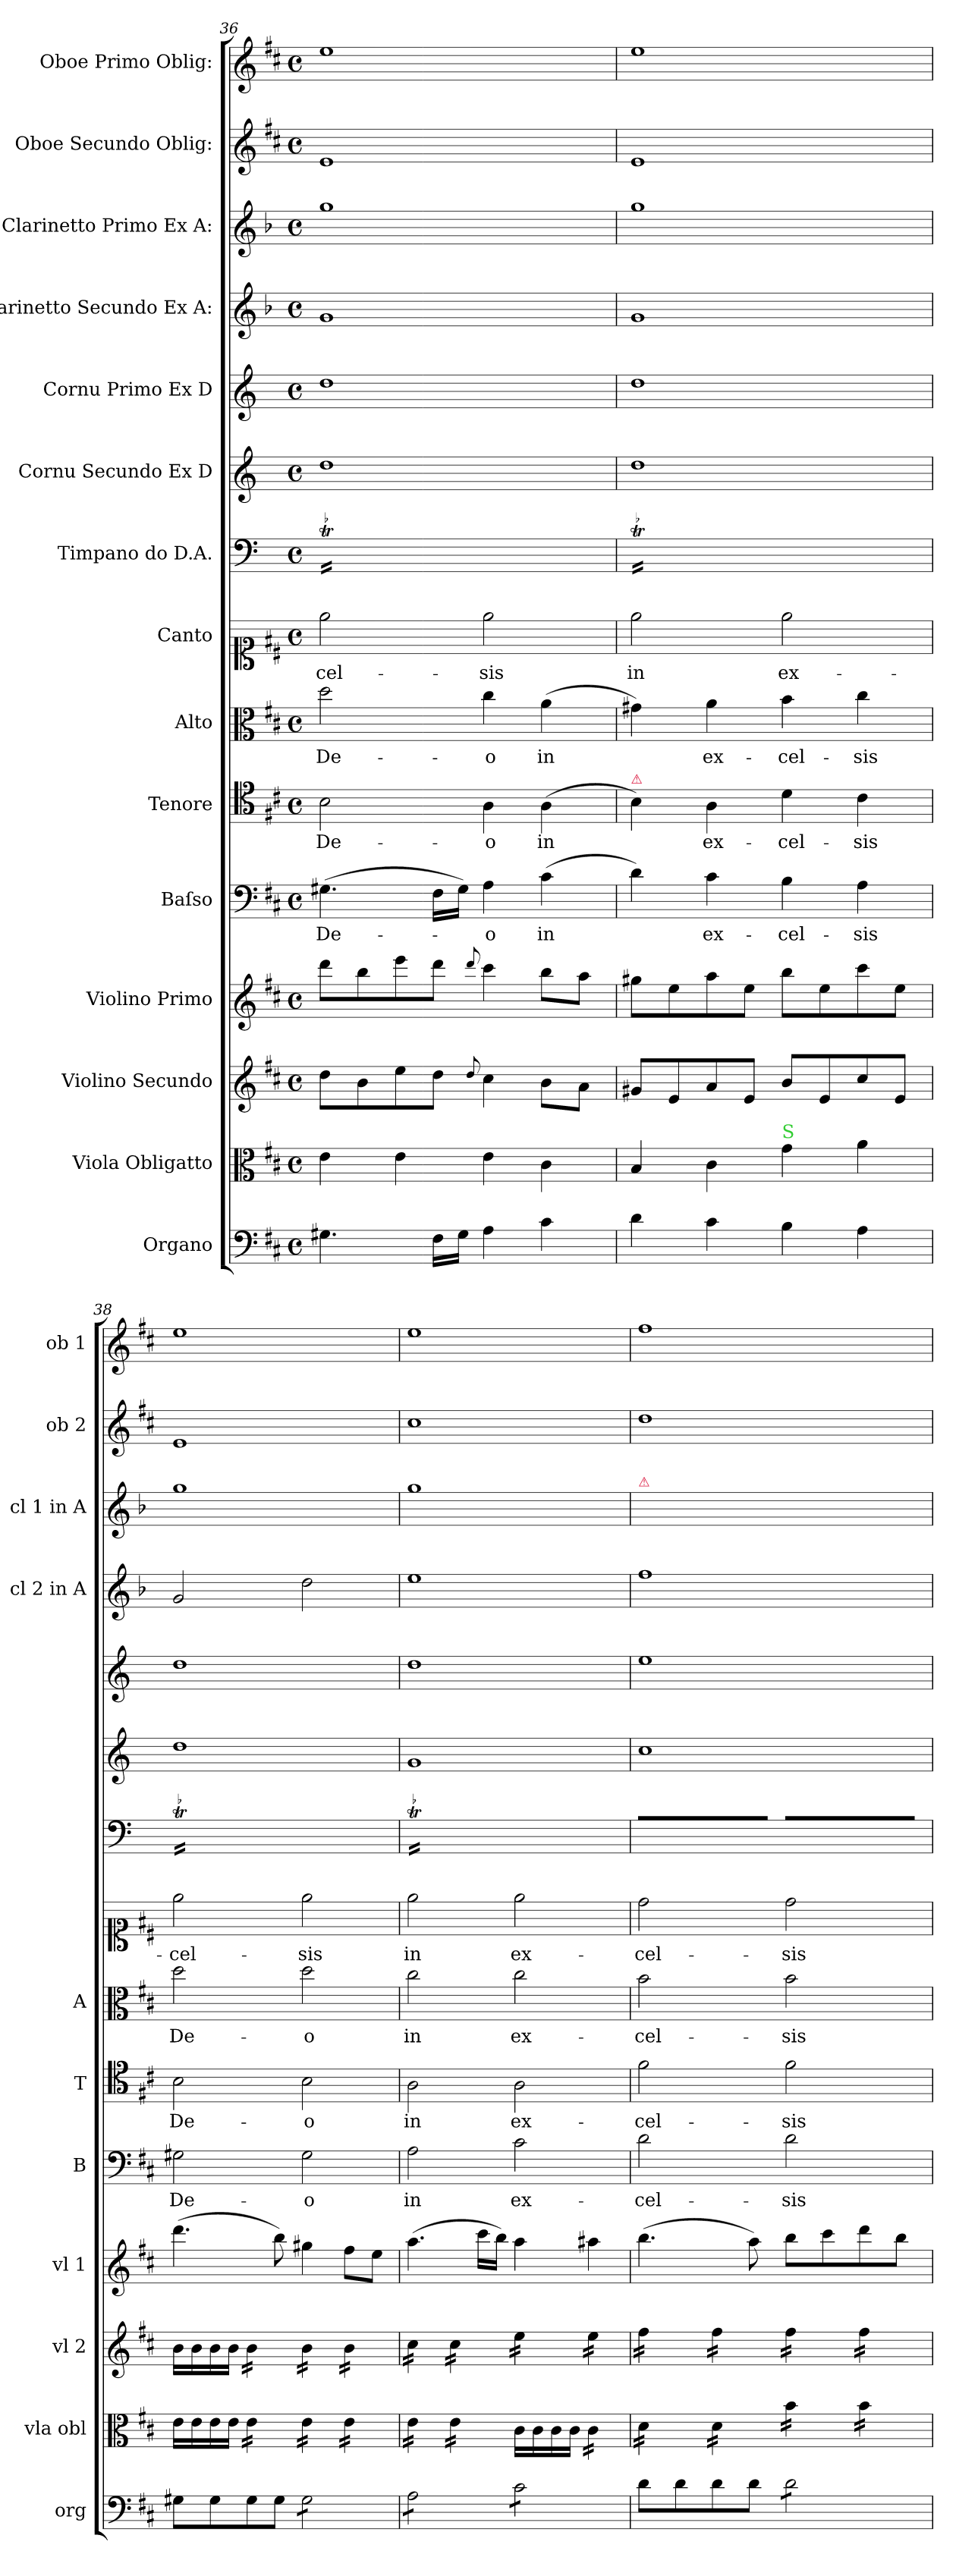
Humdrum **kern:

**kern	**kern	**kern	**kern	**kern	**text	**kern	**text	**kern	**text	**kern	**text	**kern	**kern	**kern	**kern	**kern	**kern	**kern
*part15	*part14	*part13	*part12	*part11	*part11	*part10	*part10	*part9	*part9	*part8	*part8	*part7	*part6	*part5	*part4	*part3	*part2	*part1
*staff15	*staff14	*staff13	*staff12	*staff11	*staff11	*staff10	*staff10	*staff9	*staff9	*staff8	*staff8	*staff7	*staff6	*staff5	*staff4	*staff3	*staff2	*staff1
*I"Organo	*I"Viola Obligatto	*I"Violino Secundo	*I"Violino Primo	*I"Baſso	*	*I"Tenore	*	*I"Alto	*	*I"Canto	*	*I"Timpano do D.A.	*I"Cornu Secundo Ex D	*I"Cornu Primo Ex D	*I"Clarinetto Secundo Ex A:	*I"Clarinetto Primo Ex A:	*I"Oboe Secundo Oblig:	*I"Oboe Primo Oblig:
*I'org	*I'vla obl	*I'vl 2	*I'vl 1	*I'B	*	*I'T	*	*I'A	*	*	*	*	*	*	*I'cl 2 in A	*I'cl 1 in A	*I'ob 2	*I'ob 1
*clefF4	*clefC3	*clefG2	*clefG2	*clefF4	*	*clefC4	*	*clefC3	*	*clefC1	*	*clefF4	*clefG2	*clefG2	*clefG2	*clefG2	*clefG2	*clefG2
*	*	*	*	*	*	*	*	*	*	*	*	*	*ITrd6c10	*ITrd6c10	*ITrd2c3	*ITrd2c3	*	*
*k[f#c#]	*k[f#c#]	*k[f#c#]	*k[f#c#]	*k[f#c#]	*	*k[f#c#]	*	*k[f#c#]	*	*k[f#c#]	*	*k[]	*k[f#c#]	*k[f#c#]	*k[f#c#]	*k[f#c#]	*k[f#c#]	*k[f#c#]
*D:	*D:	*D:	*D:	*D:	*	*D:	*	*D:	*	*D:	*	*	*D:	*D:	*D:	*D:	*D:	*D:
*M4/4	*M4/4	*M4/4	*M4/4	*M4/4	*	*M4/4	*	*M4/4	*	*M4/4	*	*M4/4	*M4/4	*M4/4	*M4/4	*M4/4	*M4/4	*M4/4
*met(c)	*met(c)	*met(c)	*met(c)	*met(c)	*	*met(c)	*	*met(c)	*	*met(c)	*	*met(c)	*met(c)	*met(c)	*met(c)	*met(c)	*met(c)	*met(c)
=36	=36	=36	=36	=36	=36	=36	=36	=36	=36	=36	=36	=36	=36	=36	=36	=36	=36	=36
!	!	!	!	!	!	!	!	!	!	!	!LO:LY:i	!	!	!	!	!	!	!
*	*	*	*	*	*	*	*	*	*	*	*	*tremolo	*	*	*	*	*	*
4.G#X\	4e\	8dd\L	8ddd\L	(4.G#X\	De-	2B\	De-	2dd\	De-	2ee\	-cel-	16Rft/yyLL	1e	1e	1e	1ee	1e	1ee
.	.	.	.	.	.	.	.	.	.	.	.	16Rft/yy	.	.	.	.	.	.
.	.	8b\	8bb\	.	.	.	.	.	.	.	.	16Rft/yy	.	.	.	.	.	.
.	.	.	.	.	.	.	.	.	.	.	.	16Rft/yy	.	.	.	.	.	.
.	4e\	8ee\	8eee\	.	.	.	.	.	.	.	.	16Rft/yy	.	.	.	.	.	.
.	.	.	.	.	.	.	.	.	.	.	.	16Rft/yy	.	.	.	.	.	.
16F#\LL	.	8dd\J	8ddd\J	16F#\LL	.	.	.	.	.	.	.	16Rft/yy	.	.	.	.	.	.
16G#\JJ	.	.	.	16G#\JJ)	.	.	.	.	.	.	.	16Rft/yy	.	.	.	.	.	.
.	.	8qqdd/	8qqddd/	.	.	.	.	.	.	.	.	.	.	.	.	.	.	.
!	!	!	!	!	!	!	!	!	!	!	!LO:LY:i	!	!	!	!	!	!	!
4A\	4e\	4cc#\	4ccc#\	4A\	-o	4A\	-o	4cc#\	-o	2ee\	-sis	16Rft/yy	.	.	.	.	.	.
.	.	.	.	.	.	.	.	.	.	.	.	16Rft/yy	.	.	.	.	.	.
.	.	.	.	.	.	.	.	.	.	.	.	16Rft/yy	.	.	.	.	.	.
.	.	.	.	.	.	.	.	.	.	.	.	16Rft/yy	.	.	.	.	.	.
4c#\	4c#\	8b\L	8bb\L	(4c#\	in	(4A\	in	(4a\	in	.	.	16Rft/yy	.	.	.	.	.	.
.	.	.	.	.	.	.	.	.	.	.	.	16Rft/yy	.	.	.	.	.	.
.	.	8a\J	8aa\J	.	.	.	.	.	.	.	.	16Rft/yy	.	.	.	.	.	.
.	.	.	.	.	.	.	.	.	.	.	.	16Rft/yyJJ	.	.	.	.	.	.
=37	=37	=37	=37	=37	=37	=37	=37	=37	=37	=37	=37	=37	=37	=37	=37	=37	=37	=37
!	!	!	!	!	!	!LO:TX:a:color=crimson:t=⚠	!	!	!	!	!	!	!	!	!	!	!	!
!	!	!	!	!	!	!	!	!	!	!	!LO:LY:i	!	!	!	!	!	!	!
4d\	4B/	8g#X/L	8gg#X\L	4d\)	.	4B\)	.	4g#X\)	.	2ee\	in	16Rft/yyLL	1e	1e	1e	1ee	1e	1ee
.	.	.	.	.	.	.	.	.	.	.	.	16Rft/yy	.	.	.	.	.	.
.	.	8e/	8ee\	.	.	.	.	.	.	.	.	16Rft/yy	.	.	.	.	.	.
.	.	.	.	.	.	.	.	.	.	.	.	16Rft/yy	.	.	.	.	.	.
4c#\	4c#\	8a/	8aa\	4c#\	ex-	4A\	ex-	4a\	ex-	.	.	16Rft/yy	.	.	.	.	.	.
.	.	.	.	.	.	.	.	.	.	.	.	16Rft/yy	.	.	.	.	.	.
.	.	8e/J	8ee\J	.	.	.	.	.	.	.	.	16Rft/yy	.	.	.	.	.	.
.	.	.	.	.	.	.	.	.	.	.	.	16Rft/yy	.	.	.	.	.	.
!	!LO:TX:a:color=limegreen:t=S	!	!	!	!	!	!	!	!	!	!	!	!	!	!	!	!	!
!	!	!	!	!	!	!	!	!	!	!	!LO:LY:i	!	!	!	!	!	!	!
4B\	4g\	8b/L	8bb\L	4B\	-cel-	4d\	-cel-	4b\	-cel-	2ee\	ex-	16Rft/yy	.	.	.	.	.	.
.	.	.	.	.	.	.	.	.	.	.	.	16Rft/yy	.	.	.	.	.	.
.	.	8e/	8ee\	.	.	.	.	.	.	.	.	16Rft/yy	.	.	.	.	.	.
.	.	.	.	.	.	.	.	.	.	.	.	16Rft/yy	.	.	.	.	.	.
4A\	4a\	8cc#/	8ccc#\	4A\	-sis	4c#\	-sis	4cc#\	-sis	.	.	16Rft/yy	.	.	.	.	.	.
.	.	.	.	.	.	.	.	.	.	.	.	16Rft/yy	.	.	.	.	.	.
.	.	8e/J	8ee\J	.	.	.	.	.	.	.	.	16Rft/yy	.	.	.	.	.	.
.	.	.	.	.	.	.	.	.	.	.	.	16Rft/yyJJ	.	.	.	.	.	.
=38	=38	=38	=38	=38	=38	=38	=38	=38	=38	=38	=38	=38	=38	=38	=38	=38	=38	=38
!	!	!	!	!	!	!	!	!	!	!	!LO:LY:i	!	!	!	!	!	!	!
8G#X\L	16e\LL	16b\LL	(4.ddd\	2G#X\	De-	2B\	De-	2dd\	De-	2ee\	-cel-	16Rft/yyLL	1e	1e	2e/	1ee	1e	1ee
.	16e\	16b\	.	.	.	.	.	.	.	.	.	16Rft/yy	.	.	.	.	.	.
8G#\	16e\	16b\	.	.	.	.	.	.	.	.	.	16Rft/yy	.	.	.	.	.	.
.	16e\JJ	16b\JJ	.	.	.	.	.	.	.	.	.	16Rft/yy	.	.	.	.	.	.
*	*tremolo	*	*	*	*	*	*	*	*	*	*	*	*	*	*	*	*	*
*	*	*tremolo	*	*	*	*	*	*	*	*	*	*	*	*	*	*	*	*
8G#\	16e\LL	16b\LL	.	.	.	.	.	.	.	.	.	16Rft/yy	.	.	.	.	.	.
.	16e\	16b\	.	.	.	.	.	.	.	.	.	16Rft/yy	.	.	.	.	.	.
8G#\J	16e\	16b\	8bb\)	.	.	.	.	.	.	.	.	16Rft/yy	.	.	.	.	.	.
.	16e\JJ	16b\JJ	.	.	.	.	.	.	.	.	.	16Rft/yy	.	.	.	.	.	.
!	!	!	!	!	!	!	!	!	!	!	!LO:LY:i	!	!	!	!	!	!	!
*tremolo	*	*	*	*	*	*	*	*	*	*	*	*	*	*	*	*	*	*
8G#\L	16e\LL	16b\LL	4gg#X\	2G#\	-o	2B\	-o	2dd\	-o	2ee\	-sis	16Rft/yy	.	.	2b\	.	.	.
.	16e\	16b\	.	.	.	.	.	.	.	.	.	16Rft/yy	.	.	.	.	.	.
8G#\	16e\	16b\	.	.	.	.	.	.	.	.	.	16Rft/yy	.	.	.	.	.	.
.	16e\JJ	16b\JJ	.	.	.	.	.	.	.	.	.	16Rft/yy	.	.	.	.	.	.
8G#\	16e\LL	16b\LL	8ff#\L	.	.	.	.	.	.	.	.	16Rft/yy	.	.	.	.	.	.
.	16e\	16b\	.	.	.	.	.	.	.	.	.	16Rft/yy	.	.	.	.	.	.
8G#\J	16e\	16b\	8ee\J	.	.	.	.	.	.	.	.	16Rft/yy	.	.	.	.	.	.
.	16e\JJ	16b\JJ	.	.	.	.	.	.	.	.	.	16Rft/yyJJ	.	.	.	.	.	.
=39	=39	=39	=39	=39	=39	=39	=39	=39	=39	=39	=39	=39	=39	=39	=39	=39	=39	=39
!	!	!	!	!	!	!	!	!	!LO:LY:i	!	!	!	!	!	!	!	!	!
8A\L	16e\LL	16cc#\LL	(4.aa\	2A\	in	2A\	in	2cc#\	in	2ee\	in	16Rft/yyLL	1A	1e	1cc#	1ee	1cc#	1ee
.	16e\	16cc#\	.	.	.	.	.	.	.	.	.	16Rft/yy	.	.	.	.	.	.
8A\	16e\	16cc#\	.	.	.	.	.	.	.	.	.	16Rft/yy	.	.	.	.	.	.
.	16e\JJ	16cc#\JJ	.	.	.	.	.	.	.	.	.	16Rft/yy	.	.	.	.	.	.
8A\	16e\LL	16cc#\LL	.	.	.	.	.	.	.	.	.	16Rft/yy	.	.	.	.	.	.
.	16e\	16cc#\	.	.	.	.	.	.	.	.	.	16Rft/yy	.	.	.	.	.	.
8A\J	16e\	16cc#\	16ccc#\LL	.	.	.	.	.	.	.	.	16Rft/yy	.	.	.	.	.	.
.	16e\JJ	16cc#\JJ	16bb\JJ)	.	.	.	.	.	.	.	.	16Rft/yy	.	.	.	.	.	.
*	*Xtremolo	*	*	*	*	*	*	*	*	*	*	*	*	*	*	*	*	*
!	!	!	!	!	!	!	!	!	!LO:LY:i	!	!	!	!	!	!	!	!	!
8c#\L	16c#\LL	16ee\LL	4aa\	2c#\	ex-	2A\	ex-	2cc#\	ex-	2ee\	ex-	16Rft/yy	.	.	.	.	.	.
.	16c#\	16ee\	.	.	.	.	.	.	.	.	.	16Rft/yy	.	.	.	.	.	.
8c#\	16c#\	16ee\	.	.	.	.	.	.	.	.	.	16Rft/yy	.	.	.	.	.	.
.	16c#\JJ	16ee\JJ	.	.	.	.	.	.	.	.	.	16Rft/yy	.	.	.	.	.	.
*	*tremolo	*	*	*	*	*	*	*	*	*	*	*	*	*	*	*	*	*
8c#\	16c#\LL	16ee\LL	4aa#X\	.	.	.	.	.	.	.	.	16Rft/yy	.	.	.	.	.	.
.	16c#\	16ee\	.	.	.	.	.	.	.	.	.	16Rft/yy	.	.	.	.	.	.
8c#\J	16c#\	16ee\	.	.	.	.	.	.	.	.	.	16Rft/yy	.	.	.	.	.	.
*Xtremolo	*	*	*	*	*	*	*	*	*	*	*	*	*	*	*	*	*	*
.	16c#\JJ	16ee\JJ	.	.	.	.	.	.	.	.	.	16Rft/yyJJ	.	.	.	.	.	.
=40	=40	=40	=40	=40	=40	=40	=40	=40	=40	=40	=40	=40	=40	=40	=40	=40	=40	=40
!	!	!	!	!	!	!	!	!	!	!	!	!	!	!	!	!LO:TX:a:color=crimson:t=⚠	!	!
!	!	!	!	!	!	!	!	!	!LO:LY:i	!	!	!	!	!	!	!	!	!
8d\L	16d\LL	16ff#\LL	(4.bb\	2d\	-cel-	2f#\	-cel-	2b\	-cel-	2dd\	-cel-	16Rt\LL	1d	1f#	1dd	1ryy	1dd	1ff#
.	16d\	16ff#\	.	.	.	.	.	.	.	.	.	16Rt\	.	.	.	.	.	.
8d\	16d\	16ff#\	.	.	.	.	.	.	.	.	.	16Rt\	.	.	.	.	.	.
.	16d\JJ	16ff#\JJ	.	.	.	.	.	.	.	.	.	16Rt\	.	.	.	.	.	.
8d\	16d\LL	16ff#\LL	.	.	.	.	.	.	.	.	.	16Rt\	.	.	.	.	.	.
.	16d\	16ff#\	.	.	.	.	.	.	.	.	.	16Rt\	.	.	.	.	.	.
8d\J	16d\	16ff#\	8aa\)	.	.	.	.	.	.	.	.	16Rt\	.	.	.	.	.	.
.	16d\JJ	16ff#\JJ	.	.	.	.	.	.	.	.	.	16Rt\JJ	.	.	.	.	.	.
!	!	!	!	!	!	!	!	!	!LO:LY:i	!	!	!	!	!	!	!	!	!
*tremolo	*	*	*	*	*	*	*	*	*	*	*	*	*	*	*	*	*	*
8d\L	16b\LL	16ff#\LL	8bb\L	2d\	-sis	2f#\	-sis	2b\	-sis	2dd\	-sis	16R\LL	.	.	.	.	.	.
.	16b\	16ff#\	.	.	.	.	.	.	.	.	.	16R\	.	.	.	.	.	.
8d\	16b\	16ff#\	8ccc#\	.	.	.	.	.	.	.	.	16R\	.	.	.	.	.	.
.	16b\JJ	16ff#\JJ	.	.	.	.	.	.	.	.	.	16R\	.	.	.	.	.	.
8d\	16b\LL	16ff#\LL	8ddd\	.	.	.	.	.	.	.	.	16R\	.	.	.	.	.	.
.	16b\	16ff#\	.	.	.	.	.	.	.	.	.	16R\	.	.	.	.	.	.
8d\J	16b\	16ff#\	8bb\J	.	.	.	.	.	.	.	.	16R\	.	.	.	.	.	.
*Xtremolo	*	*	*	*	*	*	*	*	*	*	*	*	*	*	*	*	*	*
.	16b\JJ	16ff#\JJ	.	.	.	.	.	.	.	.	.	16R\JJ	.	.	.	.	.	.
*	*	*	*	*	*	*	*	*	*	*	*	*Xtremolo	*	*	*	*	*	*
*	*	*Xtremolo	*	*	*	*	*	*	*	*	*	*	*	*	*	*	*	*
*	*Xtremolo	*	*	*	*	*	*	*	*	*	*	*	*	*	*	*	*	*
=	=	=	=	=	=	=	=	=	=	=	=	=	=	=	=	=	=	=
*-	*-	*-	*-	*-	*-	*-	*-	*-	*-	*-	*-	*-	*-	*-	*-	*-	*-	*-
